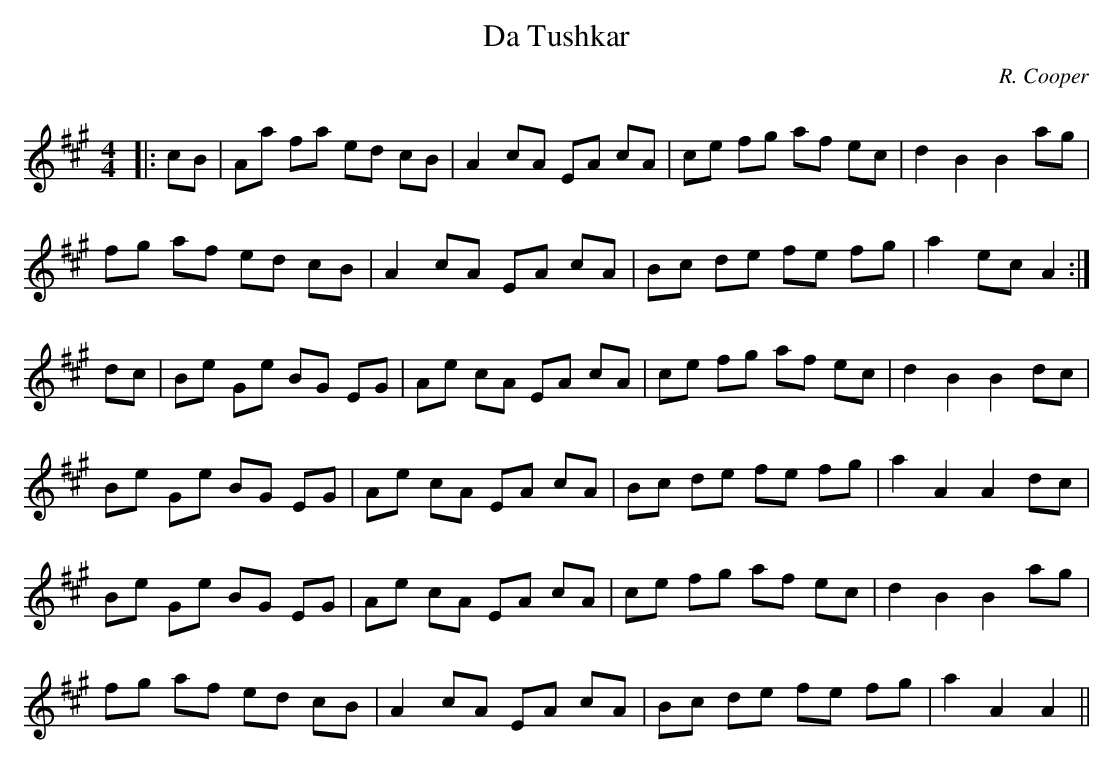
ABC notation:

X:1
T: Da Tushkar
C:R. Cooper
Q: 232
K:A
M:4/4
L:1/8
|:cB|Aa fa ed cB|A2 cA EA cA|ce fg af ec|d2 B2 B2 ag|
fg af ed cB|A2 cA EA cA|Bc de fe fg|a2 ec A2:|
dc|Be Ge BG EG|Ae cA EA cA|ce fg af ec|d2 B2 B2 dc|
Be Ge BG EG|Ae cA EA cA|Bc de fe fg|a2 A2 A2 dc|
Be Ge BG EG|Ae cA EA cA|ce fg af ec|d2 B2 B2 ag|
fg af ed cB|A2 cA EA cA|Bc de fe fg|a2 A2 A2||
